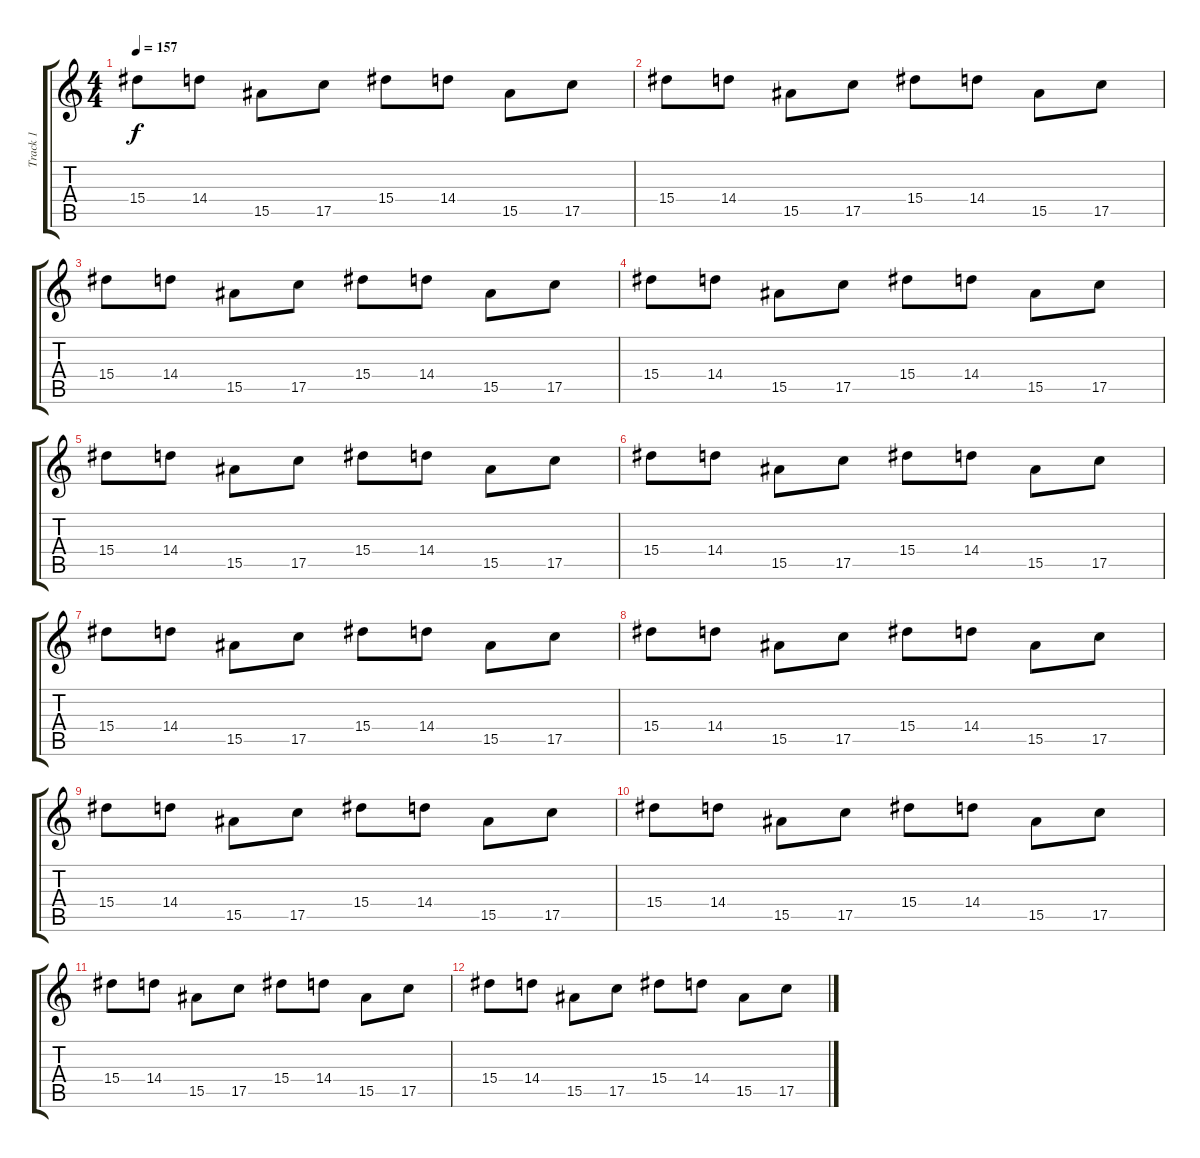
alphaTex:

\track ("Track 1" "Track 1") {instrument distortionguitar}
\staff {score tabs}
\tuning (D4 A3 F3 C3 G2 C2) {hide}
\ts (4 4)
\tempo 157
\clef g2
\ks c
15.4.8{dy f instrument distortionguitar} 14.4.8 15.5.8 17.5.8 15.4.8 14.4.8 15.5.8 17.5.8 |
15.4.8 14.4.8 15.5.8 17.5.8 15.4.8 14.4.8 15.5.8 17.5.8 |
15.4.8 14.4.8 15.5.8 17.5.8 15.4.8 14.4.8 15.5.8 17.5.8 |
15.4.8 14.4.8 15.5.8 17.5.8 15.4.8 14.4.8 15.5.8 17.5.8 |
15.4.8 14.4.8 15.5.8 17.5.8 15.4.8 14.4.8 15.5.8 17.5.8 |
15.4.8 14.4.8 15.5.8 17.5.8 15.4.8 14.4.8 15.5.8 17.5.8 |
15.4.8 14.4.8 15.5.8 17.5.8 15.4.8 14.4.8 15.5.8 17.5.8 |
15.4.8 14.4.8 15.5.8 17.5.8 15.4.8 14.4.8 15.5.8 17.5.8 |
15.4.8 14.4.8 15.5.8 17.5.8 15.4.8 14.4.8 15.5.8 17.5.8 |
15.4.8 14.4.8 15.5.8 17.5.8 15.4.8 14.4.8 15.5.8 17.5.8 |
15.4.8 14.4.8 15.5.8 17.5.8 15.4.8 14.4.8 15.5.8 17.5.8 |
15.4.8 14.4.8 15.5.8 17.5.8 15.4.8 14.4.8 15.5.8 17.5.8
